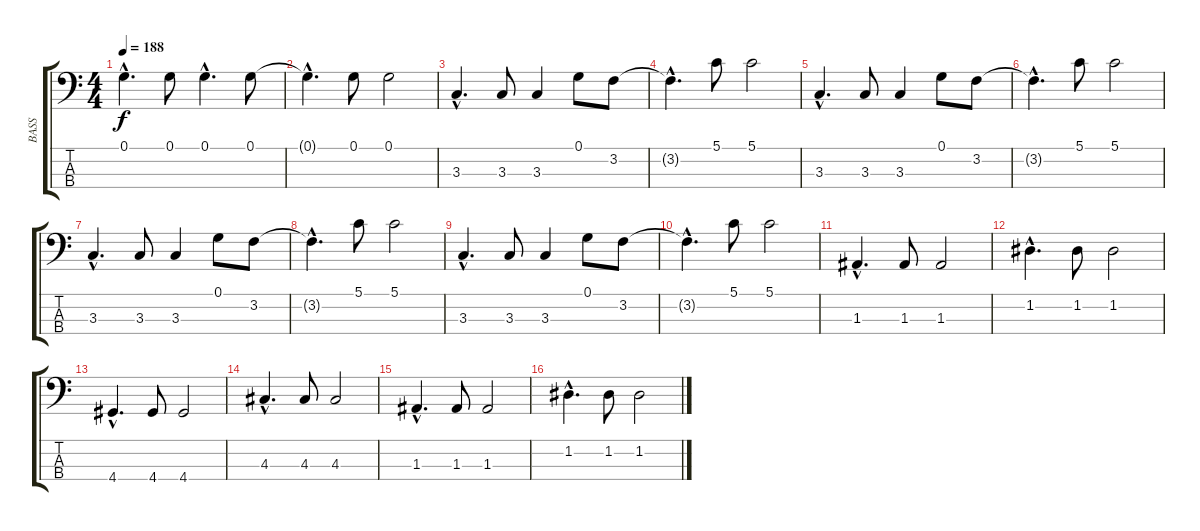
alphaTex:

\track ("BASS" "BASS") {instrument electricbassfinger}
\staff {score tabs}
\tuning (G2 D2 A1 E1) {hide}
\ts (4 4)
\tempo 188
\clef f4
\ks c
0.1{hac}.4{d dy f} 0.1.8 0.1{hac}.4{d} 0.1.8 |
0.1{hac t}.4{d} 0.1.8 0.1.2 |
3.3{hac}.4{d} 3.3.8 3.3.4 0.1.8 3.2.8 |
3.2{hac t}.4{d} 5.1.8 5.1.2 |
3.3{hac}.4{d} 3.3.8 3.3.4 0.1.8 3.2.8 |
3.2{hac t}.4{d} 5.1.8 5.1.2 |
3.3{hac}.4{d} 3.3.8 3.3.4 0.1.8 3.2.8 |
3.2{hac t}.4{d} 5.1.8 5.1.2 |
3.3{hac}.4{d} 3.3.8 3.3.4 0.1.8 3.2.8 |
3.2{hac t}.4{d} 5.1.8 5.1.2 |
1.3{hac}.4{d} 1.3.8 1.3.2 |
1.2{hac}.4{d} 1.2.8 1.2.2 |
4.4{hac}.4{d} 4.4.8 4.4.2 |
4.3{hac}.4{d} 4.3.8 4.3.2 |
1.3{hac}.4{d} 1.3.8 1.3.2 |
1.2{hac}.4{d} 1.2.8 1.2.2
